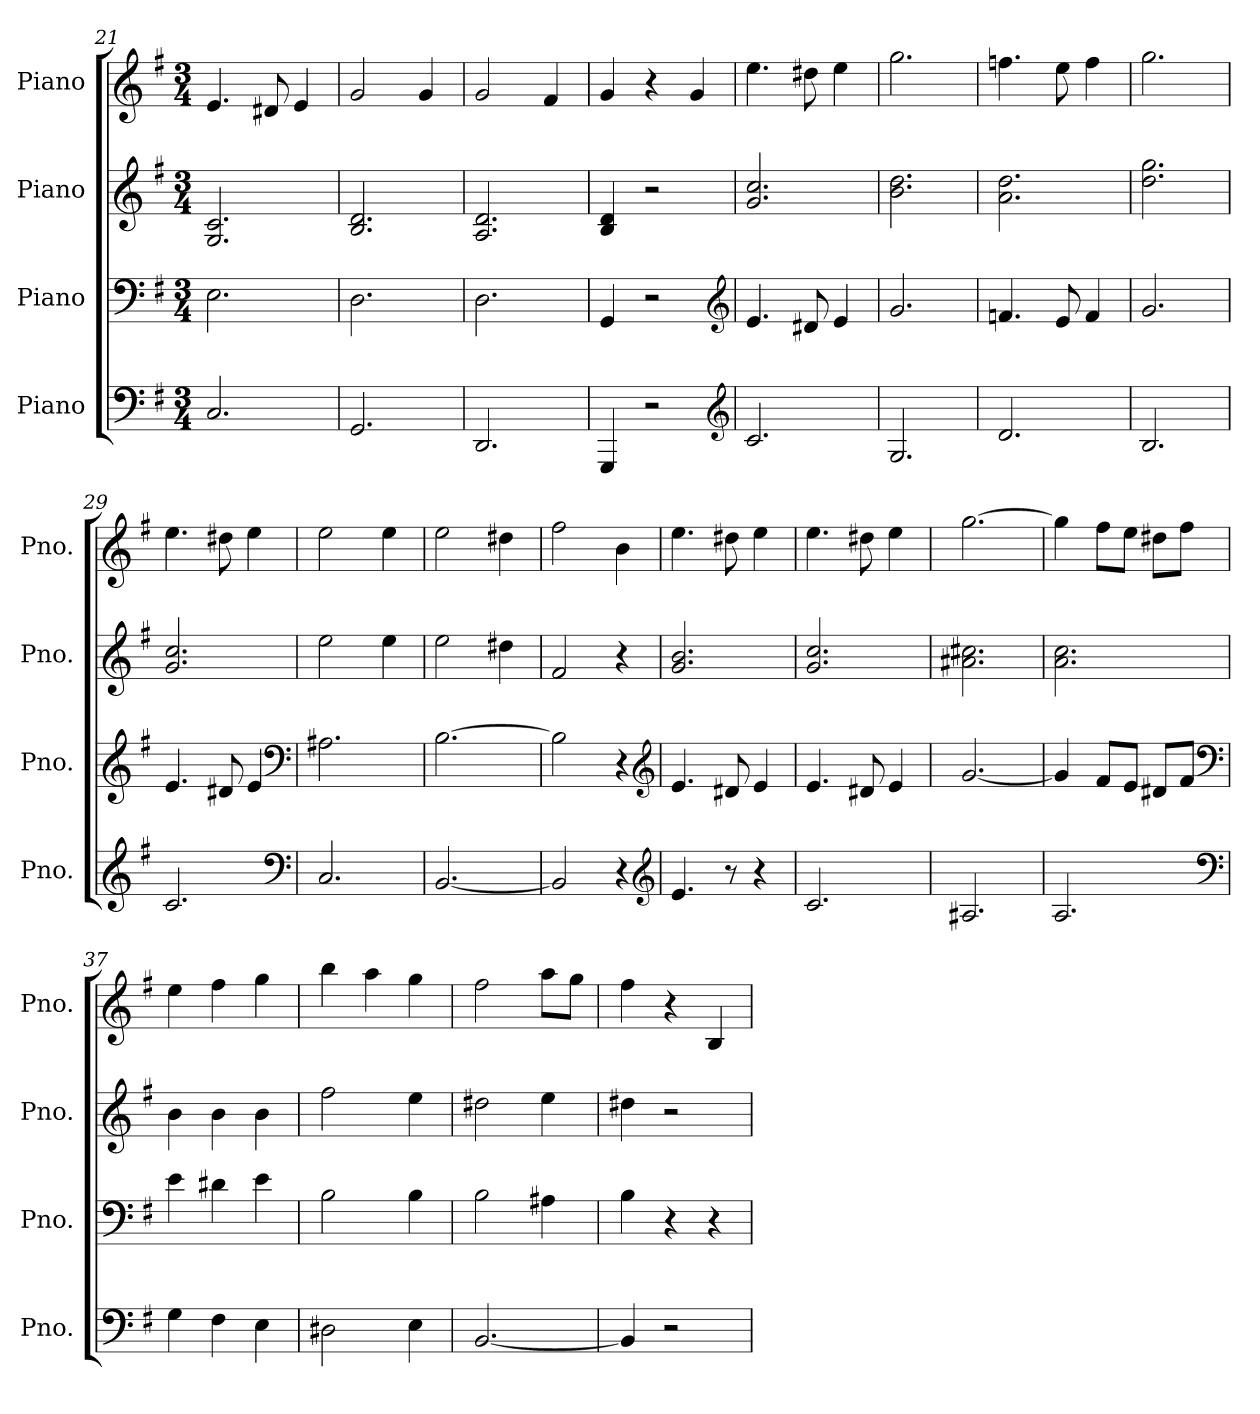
**kern	**kern	**kern	**kern
*part4	*part3	*part2	*part1
*staff4	*staff3	*staff2	*staff1
*I"Piano	*I"Piano	*I"Piano	*I"Piano
*I'Pno.	*I'Pno.	*I'Pno.	*I'Pno.
*clefF4	*clefF4	*clefG2	*clefG2
*k[f#]	*k[f#]	*k[f#]	*k[f#]
*G:	*G:	*G:	*G:
*M3/4	*M3/4	*M3/4	*M3/4
=21	=21	=21	=21
2.C/	2.E\	2.G/ 2.c/	4.e/
.	.	.	8d#X/
.	.	.	4e/
=22	=22	=22	=22
2.GG/	2.D\	2.B/ 2.d/	2g/
.	.	.	4g/
=23	=23	=23	=23
2.DD/	2.D\	2.A/ 2.d/	2g/
.	.	.	4f#/
=24	=24	=24	=24
4GGG/	4GG/	4B/ 4d/	4g/
2r	2r	2r	4r
.	.	.	4g/
*clefG2	*clefG2	*	*
=25	=25	=25	=25
2.c/	4.e/	2.g/ 2.cc/	4.ee\
.	8d#X/	.	8dd#X\
.	4e/	.	4ee\
=26	=26	=26	=26
2.G/	2.g/	2.b\ 2.dd\	2.gg\
=27	=27	=27	=27
2.d/	4.fn/	2.a\ 2.dd\	4.ffn\
.	8e/	.	8ee\
.	4f/	.	4ff\
=28	=28	=28	=28
2.B/	2.g/	2.dd\ 2.gg\	2.gg\
!!LO:LB:g=z
=29	=29	=29	=29
2.c/	4.e/	2.g/ 2.cc/	4.ee\
.	8d#X/	.	8dd#X\
.	4e/	.	4ee\
*clefF4	*clefF4	*	*
=30	=30	=30	=30
2.C/	2.A#X\	2ee\	2ee\
.	.	4ee\	4ee\
=31	=31	=31	=31
[2.BB/	[2.B\	2ee\	2ee\
.	.	4dd#X\	4dd#X\
=32	=32	=32	=32
2BB/]	2B\]	2f#/	2ff#\
4r	4r	4r	4b\
*clefG2	*clefG2	*	*
=33	=33	=33	=33
4.e/	4.e/	2.g/ 2.b/	4.ee\
8r	8d#X/	.	8dd#X\
4r	4e/	.	4ee\
=34	=34	=34	=34
2.c/	4.e/	2.g/ 2.cc/	4.ee\
.	8d#X/	.	8dd#X\
.	4e/	.	4ee\
=35	=35	=35	=35
2.A#X/	[2.g/	2.a#X\ 2.cc#X\	[2.gg\
=36	=36	=36	=36
2.A/	4g/]	2.a\ 2.cc\	4gg\]
.	8f#/L	.	8ff#\L
.	8e/J	.	8ee\J
.	8d#X/L	.	8dd#X\L
.	8f#/J	.	8ff#\J
*clefF4	*clefF4	*	*
=37	=37	=37	=37
4G\	4e\	4b\	4ee\
4F#\	4d#X\	4b\	4ff#\
4E\	4e\	4b\	4gg\
!!LO:PB:g=z
=38	=38	=38	=38
2D#X\	2B\	2ff#\	4bb\
.	.	.	4aa\
4E\	4B\	4ee\	4gg\
=39	=39	=39	=39
[2.BB/	2B\	2dd#X\	2ff#\
.	4A#X\	4ee\	8aa\L
.	.	.	8gg\J
=40	=40	=40	=40
4BB/]	4B\	4dd#X\	4ff#\
2r	4r	2r	4r
.	4r	.	4B/
=	=	=	=
*-	*-	*-	*-
